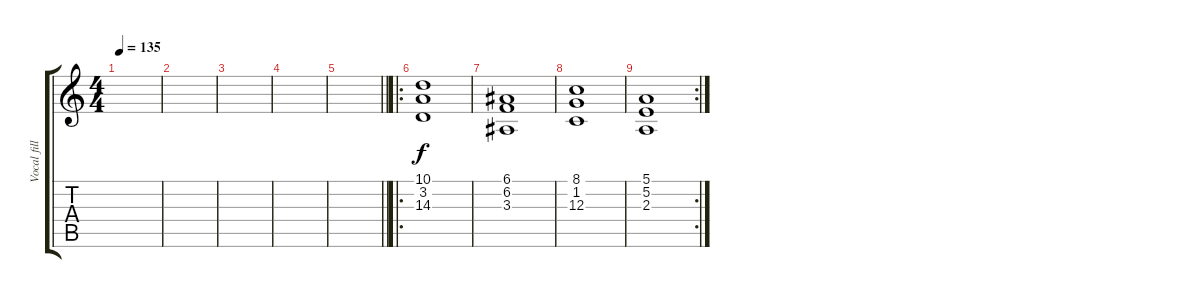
\track ("Vocal filler" "Vocal fill") {instrument whistle}
\staff {score tabs}
\tuning (E4 B3 G3 D3 A2 E2) {hide}
\ts (4 4)
\tempo 135
\clef g2
\ks c
|
|
|
|
\barLineRight lightlight
|
\ro
(10.1 3.2 14.3).1 |
(6.1 6.2 3.3).1 |
(8.1 1.2 12.3).1 |
\rc 2
(5.1 5.2 2.3).1
